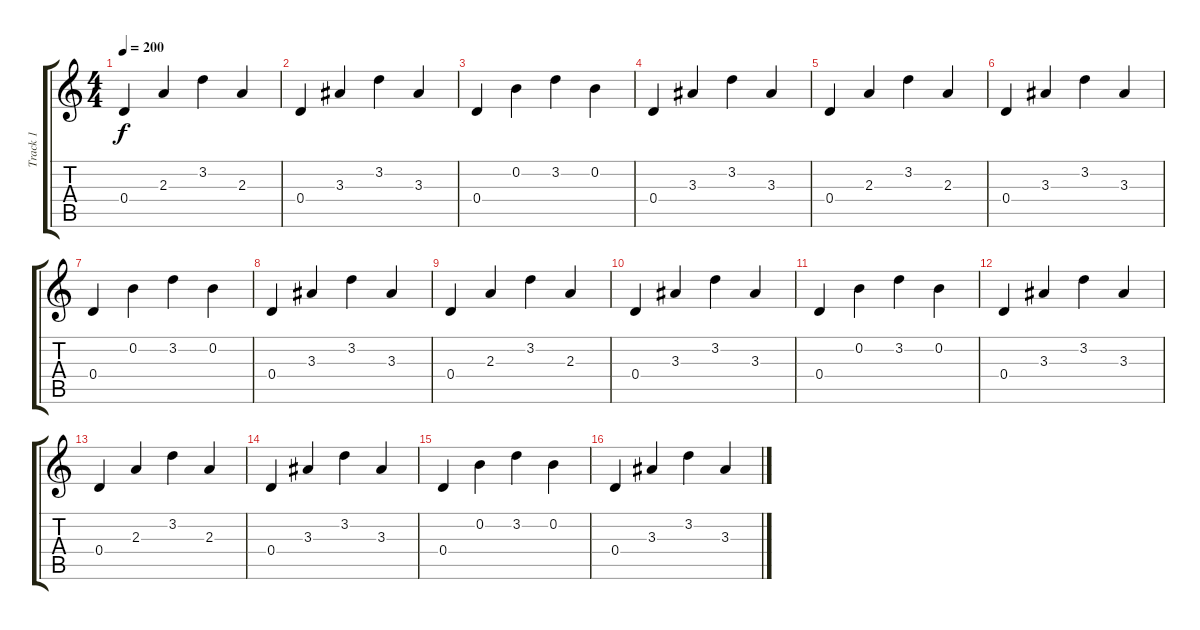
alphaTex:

\track ("Track 1" "Track 1") {instrument acousticguitarsteel}
\staff {score tabs}
\tuning (E4 B3 G3 D3 A2 E2) {hide}
\ts (4 4)
\tempo 200
\clef g2
\ks c
0.4.4{dy f} 2.3.4 3.2.4 2.3.4 |
0.4.4 3.3.4 3.2.4 3.3.4 |
0.4.4 0.2.4 3.2.4 0.2.4 |
0.4.4 3.3.4 3.2.4 3.3.4 |
0.4.4 2.3.4 3.2.4 2.3.4 |
0.4.4 3.3.4 3.2.4 3.3.4 |
0.4.4 0.2.4 3.2.4 0.2.4 |
0.4.4 3.3.4 3.2.4 3.3.4 |
0.4.4 2.3.4 3.2.4 2.3.4 |
0.4.4 3.3.4 3.2.4 3.3.4 |
0.4.4 0.2.4 3.2.4 0.2.4 |
0.4.4 3.3.4 3.2.4 3.3.4 |
0.4.4 2.3.4 3.2.4 2.3.4 |
0.4.4 3.3.4 3.2.4 3.3.4 |
0.4.4 0.2.4 3.2.4 0.2.4 |
0.4.4 3.3.4 3.2.4 3.3.4
